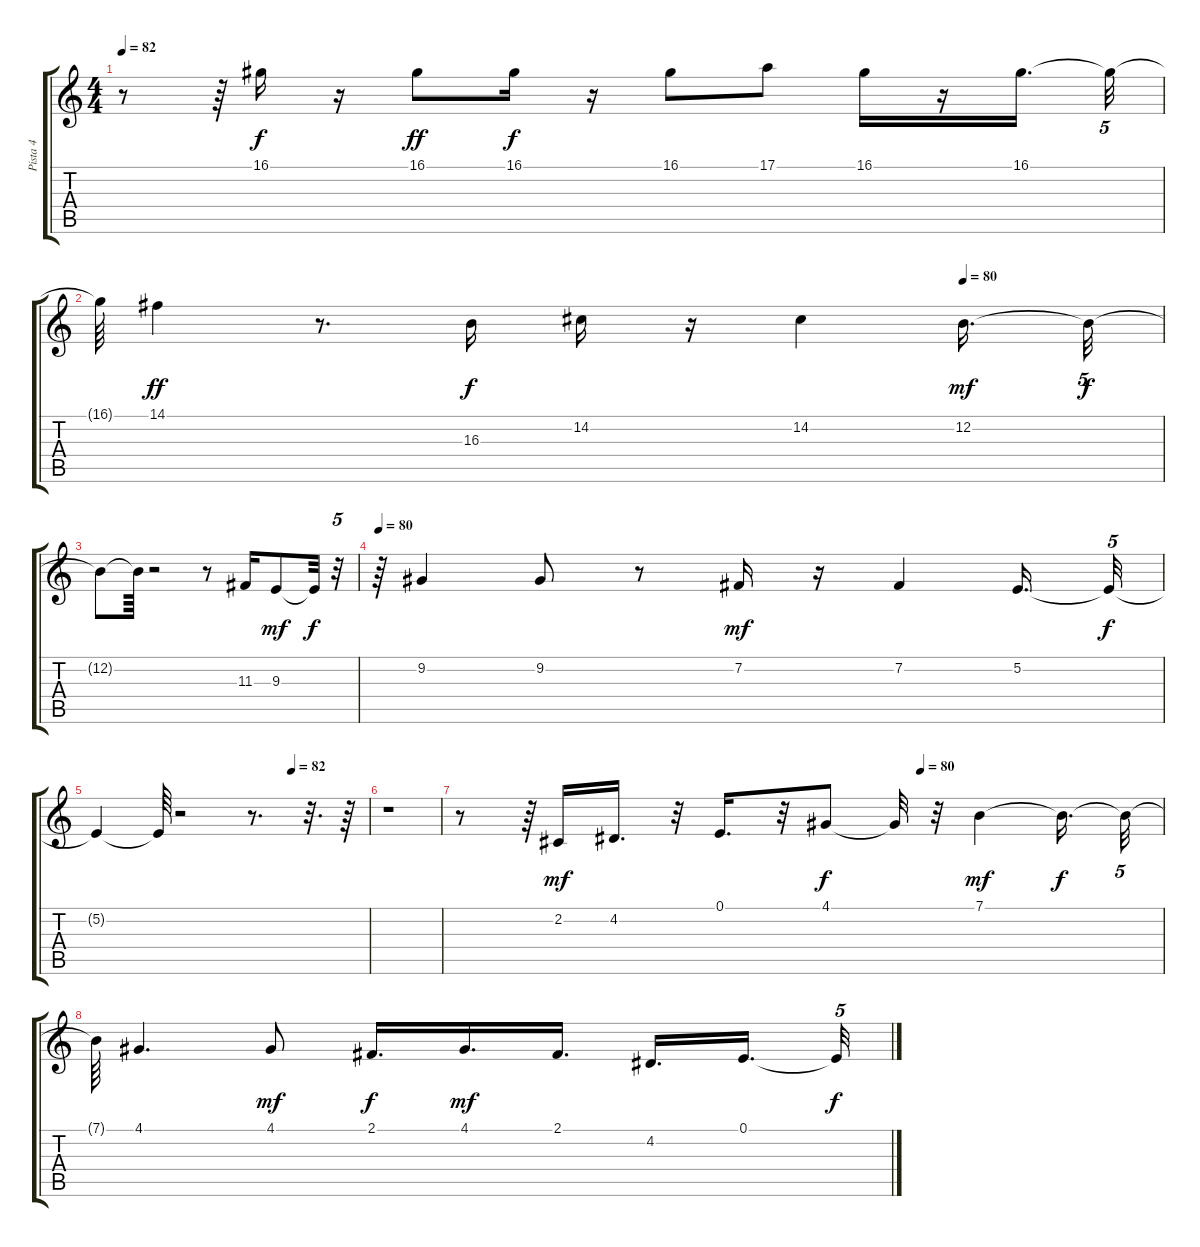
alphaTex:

\track ("Pista 4" "Pista 4") {instrument harmonica}
\staff {score tabs}
\tuning (E4 B3 G3 D3 A2 E2) {hide}
\ts (4 4)
\tempo 82
\clef g2
\ks c
r.8{dy ff} r.64 16.1.16{dy f} r.16 16.1.8{dy ff} 16.1.16{dy f} r.16 16.1.8 17.1.8 16.1.16 r.16 16.1.16{d} 16.1{t}.32{tu (5 4)} |
\tempo (80 0.8125)
16.1{t}.64 14.1.4{dy ff} r.8{d} 16.3.16{dy f} 14.2.16 r.16 14.2.4 12.2.16{d dy mf} 12.2{t}.32{tu (5 4) dy f} |
12.2{t}.8 12.2{t}.64 r.2 r.8 11.3.16 9.3.8{dy mf} 9.3{t}.32{dy f} r.32{tu (5 4)} |
\tempo 80
r.64 9.2.4 9.2.8 r.8 7.2.16{dy mf} r.16 7.2.4 5.2.16{d} 5.2{t}.32{tu (5 4) dy f} |
\tempo (82 0.71875)
5.2{t}.4 5.2{t}.64 r.2 r.8{d} r.32{d} r.64 |
r.1 |
\tempo (80 0.65625)
r.8 r.64 2.2.16{dy mf} 4.2.16{d} r.32 0.1.16{d} r.32 4.1.8{dy f} 4.1{t}.32 r.32 7.1.4{dy mf} 7.1{t}.16{d dy f} 7.1{t}.32{tu (5 4)} |
7.1{t}.64 4.1.4{d} 4.1.8{dy mf} 2.1.16{d dy f} 4.1.16{d dy mf} 2.1.16{d} 4.2.16{d} 0.1.16{d beam splitsecondary} 0.1{t}.32{tu (5 4) dy f}
